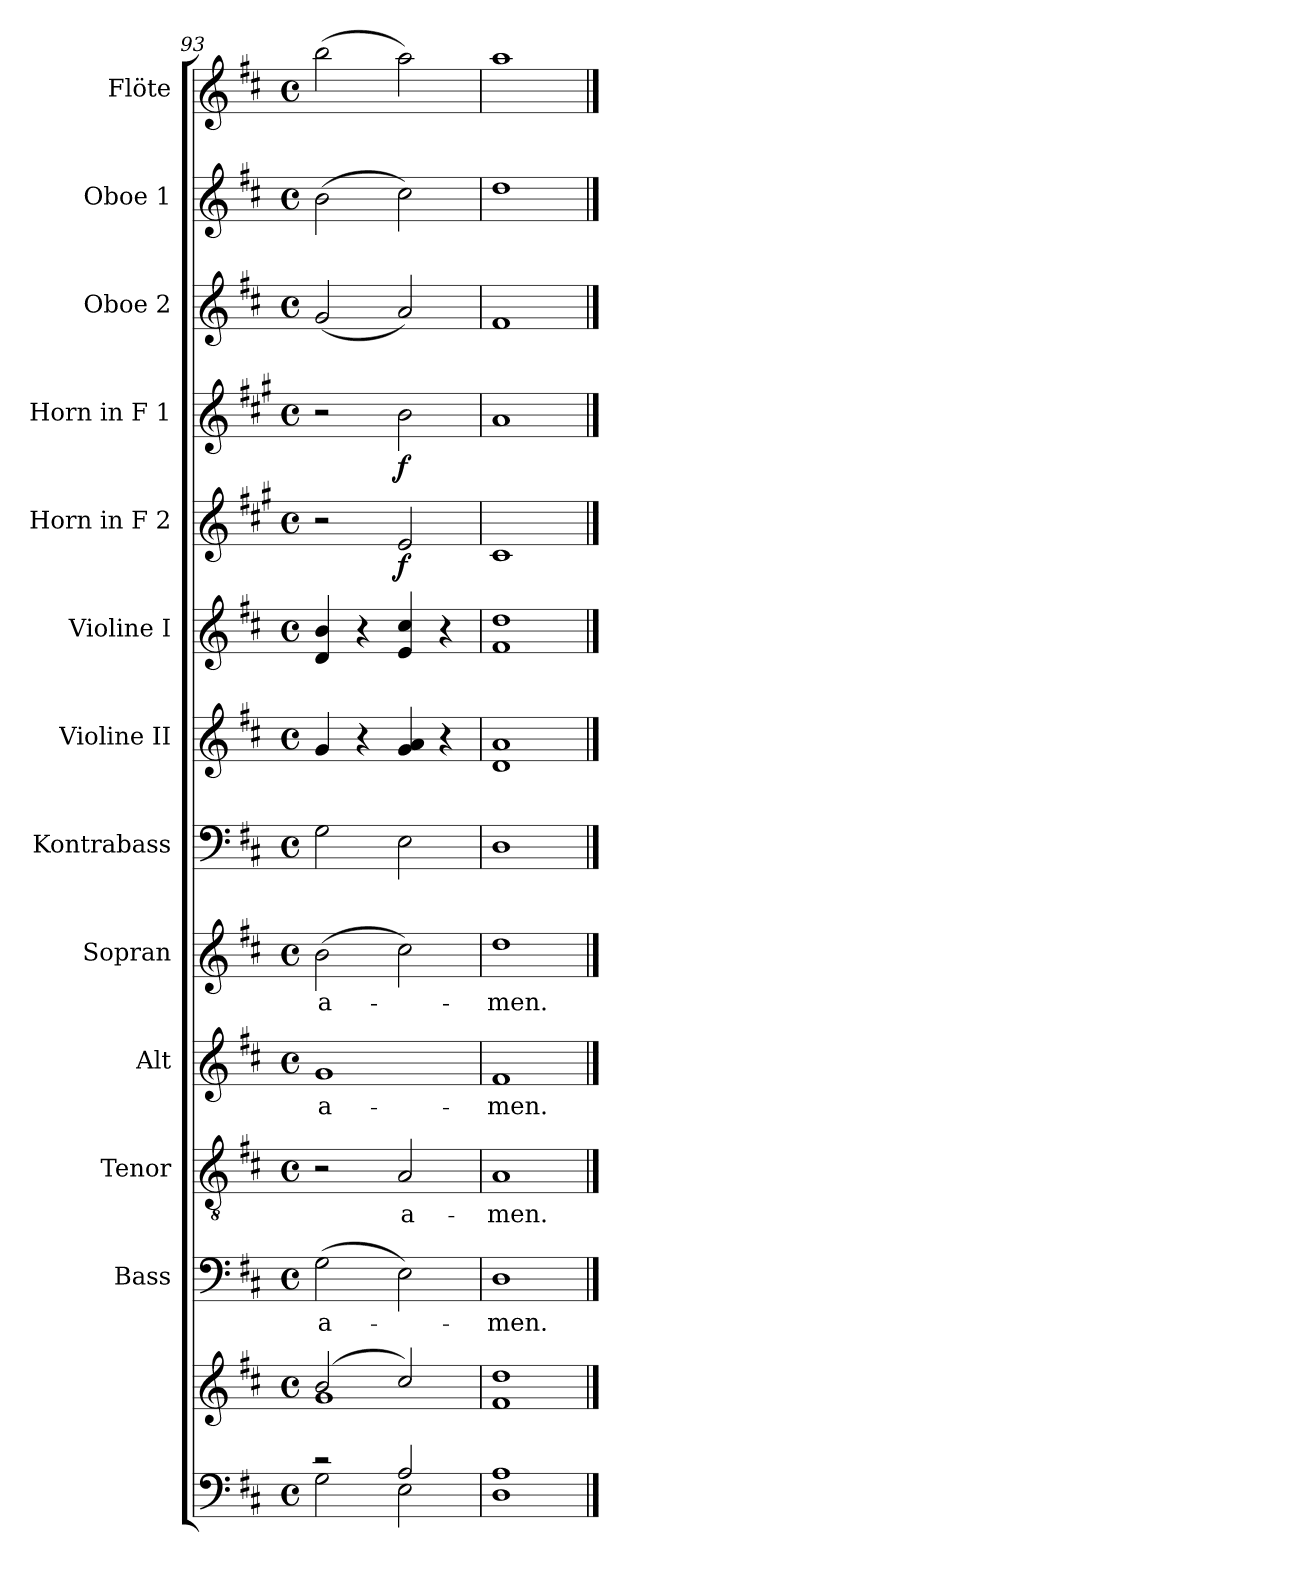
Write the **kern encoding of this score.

**kern	**kern	**kern	**text	**kern	**text	**kern	**text	**kern	**text	**kern	**kern	**kern	**kern	**dynam	**kern	**dynam	**kern	**kern	**kern
*part13	*part13	*part12	*part12	*part11	*part11	*part10	*part10	*part9	*part9	*part8	*part7	*part6	*part5	*part5	*part4	*part4	*part3	*part2	*part1
*staff14	*staff13	*staff12	*staff12	*staff11	*staff11	*staff10	*staff10	*staff9	*staff9	*staff8	*staff7	*staff6	*staff5	*staff5	*staff4	*staff4	*staff3	*staff2	*staff1
*	*	*I"Bass	*	*I"Tenor	*	*I"Alt	*	*I"Sopran	*	*I"Kontrabass	*I"Violine II	*I"Violine I	*I"Horn in F 2	*	*I"Horn in F 1	*	*I"Oboe 2	*I"Oboe 1	*I"Flöte
*	*	*I'B.	*	*I'T.	*	*I'A.	*	*I'S.	*	*I'Kb.	*I'Vl. II	*I'Vl. I	*	*	*	*	*I'Ob. 2	*I'Ob. 1	*I'Fl.
*clefF4	*clefG2	*clefF4	*	*clefGv2	*	*clefG2	*	*clefG2	*	*clefF4	*clefG2	*clefG2	*clefG2	*	*clefG2	*	*clefG2	*clefG2	*clefG2
*	*	*	*	*	*	*	*	*	*	*ITrd7c12	*	*	*ITrd4c7	*	*ITrd4c7	*	*	*	*
*k[f#c#]	*k[f#c#]	*k[f#c#]	*	*k[f#c#]	*	*k[f#c#]	*	*k[f#c#]	*	*k[f#c#]	*k[f#c#]	*k[f#c#]	*k[f#c#]	*	*k[f#c#]	*	*k[f#c#]	*k[f#c#]	*k[f#c#]
*D:	*D:	*D:	*	*D:	*	*D:	*	*D:	*	*D:	*D:	*D:	*D:	*	*D:	*	*D:	*D:	*D:
*M4/4	*M4/4	*M4/4	*	*M4/4	*	*M4/4	*	*M4/4	*	*M4/4	*M4/4	*M4/4	*M4/4	*	*M4/4	*	*M4/4	*M4/4	*M4/4
*met(c)	*met(c)	*met(c)	*	*met(c)	*	*met(c)	*	*met(c)	*	*met(c)	*met(c)	*met(c)	*met(c)	*	*met(c)	*	*met(c)	*met(c)	*met(c)
=93	=93	=93	=93	=93	=93	=93	=93	=93	=93	=93	=93	=93	=93	=93	=93	=93	=93	=93	=93
*^	*^	*	*	*	*	*	*	*	*	*	*	*	*	*	*	*	*	*	*
!	!	!	!	!	!LO:LY:b	!	!	!	!LO:LY:b	!	!LO:LY:b	!	!	!	!	!	!	!	!	!	!
2rc	2G\	(2b/	1g	(>2G\	a-	2r	.	1g	a-	(>2b\	a-	2GG\	4g/	4d/ 4b/	2r	.	2r	.	(<2g/	(>2b\	(>2bb\
.	.	.	.	.	.	.	.	.	.	.	.	.	4r	4r	.	.	.	.	.	.	.
!	!	!	!	!	!	!	!LO:LY:b	!	!	!	!	!	!	!	!	!LO:DY:b	!	!LO:DY:b	!	!	!
2A/	2E\	2cc#/)	.	2E\)	.	2A/	a-	.	.	2cc#\)	.	2EE\	4g/ 4a/	4e/ 4cc#/	2A/	f	2e\	f	2a/)	2cc#\)	2aa\)
.	.	.	.	.	.	.	.	.	.	.	.	.	4r	4r	.	.	.	.	.	.	.
=94	=94	=94	=94	=94	=94	=94	=94	=94	=94	=94	=94	=94	=94	=94	=94	=94	=94	=94	=94	=94	=94
!	!	!	!	!	!LO:LY:b	!	!LO:LY:b	!	!LO:LY:b	!	!LO:LY:b	!	!	!	!	!	!	!	!	!	!
1A	1D	1dd	1f#	1D	-men.	1A	-men.	1f#	-men.	1dd	-men.	1DD	1d 1a	1f# 1dd	1F#	.	1d	.	1f#	1dd	1aa
*v	*v	*	*	*	*	*	*	*	*	*	*	*	*	*	*	*	*	*	*	*	*
*	*v	*v	*	*	*	*	*	*	*	*	*	*	*	*	*	*	*	*	*	*
==	==	==	==	==	==	==	==	==	==	==	==	==	==	==	==	==	==	==	==
*-	*-	*-	*-	*-	*-	*-	*-	*-	*-	*-	*-	*-	*-	*-	*-	*-	*-	*-	*-
